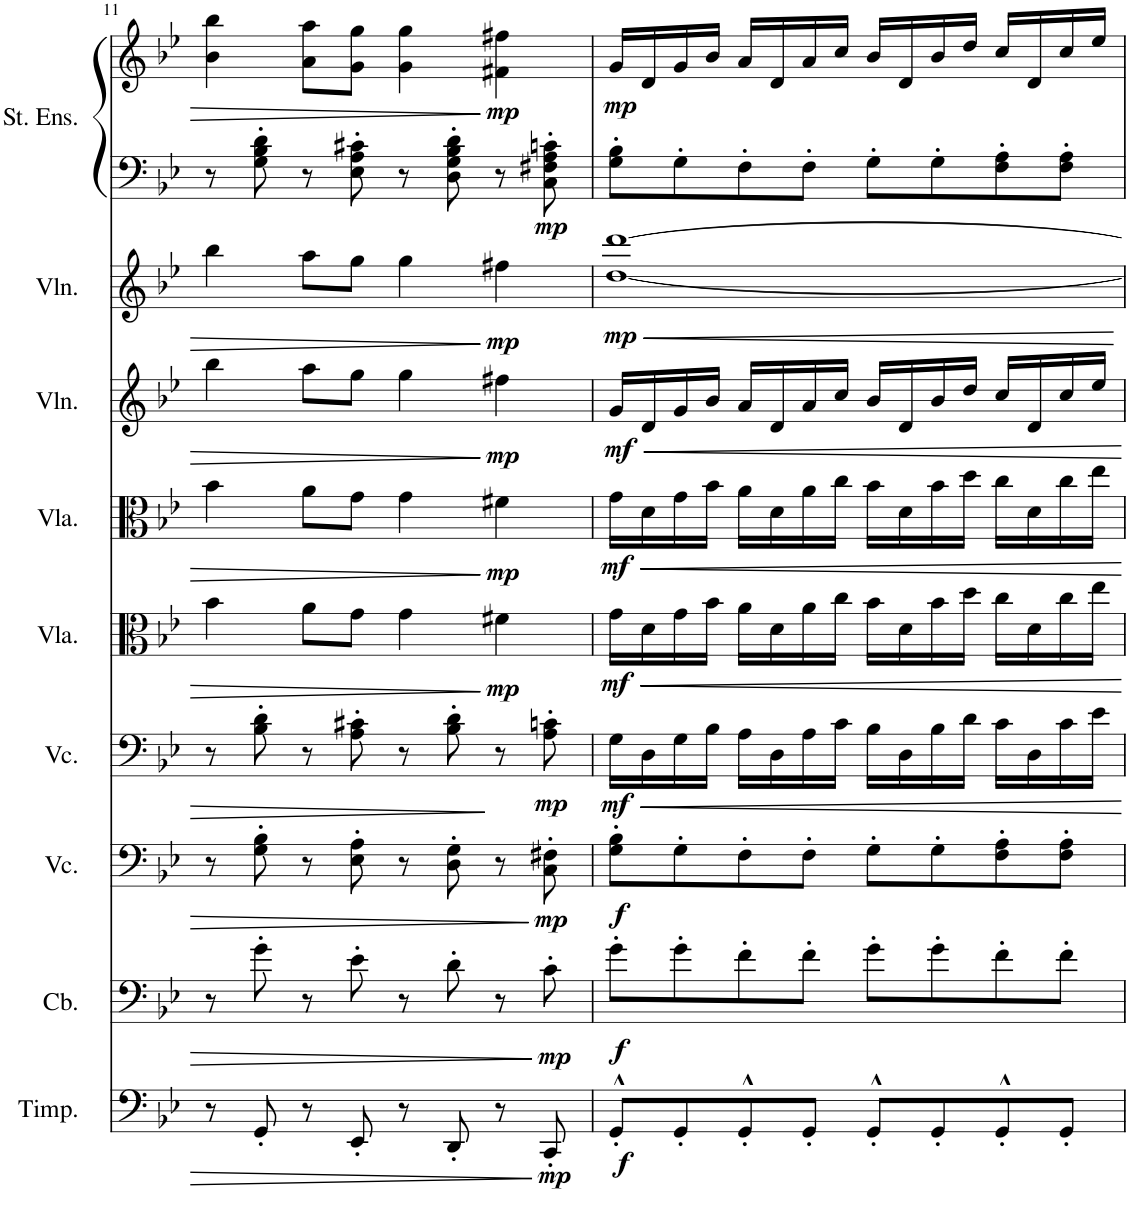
**kern	**dynam	**kern	**dynam	**kern	**dynam	**kern	**dynam	**kern	**dynam	**kern	**dynam	**kern	**dynam	**kern	**dynam	**kern	**kern	**dynam
*part9	*part9	*part8	*part8	*part7	*part7	*part6	*part6	*part5	*part5	*part4	*part4	*part3	*part3	*part2	*part2	*part1	*part1	*part1
*staff10	*staff10	*staff9	*staff9	*staff8	*staff8	*staff7	*staff7	*staff6	*staff6	*staff5	*staff5	*staff4	*staff4	*staff3	*staff3	*staff2	*staff1	*staff1/2
*I"Timpani	*	*I"Contrabass	*	*I"Cello 2	*	*I"Cello 1	*	*I"Viola 2	*	*I"Viola	*	*I"Violin 2	*	*I"Violin	*	*I"Strings	*	*
*I'Timp.	*	*I'Cb.	*	*	*	*	*	*I'Vla.	*	*I'Vla.	*	*I'Vln.	*	*I'Vln.	*	*	*	*
!!LO:PB:g=z
*clefF4	*	*clefF4	*	*clefF4	*	*clefF4	*	*clefC3	*	*clefC3	*	*clefG2	*	*clefG2	*	*clefF4	*clefG2	*
*	*	*Trd7c12	*	*	*	*	*	*	*	*	*	*	*	*	*	*	*	*
*k[b-e-]	*	*k[b-e-]	*	*k[b-e-]	*	*k[b-e-]	*	*k[b-e-]	*	*k[b-e-]	*	*k[b-e-]	*	*k[b-e-]	*	*k[b-e-]	*k[b-e-]	*
*M4/4	*	*M4/4	*	*M4/4	*	*M4/4	*	*M4/4	*	*M4/4	*	*M4/4	*	*M4/4	*	*M4/4	*M4/4	*
=11	=11	=11	=11	=11	=11	=11	=11	=11	=11	=11	=11	=11	=11	=11	=11	=11	=11	=11
8r	.	8r	.	8r	.	8r	.	4b-\	.	4b-\	.	4bb-\	.	4bb-\	.	8r	4b-\ 4bb-\	.
8GG'/	.	8g'\	.	8G\' 8B-\'	.	8B-\' 8d\'	.	.	.	.	.	.	.	.	.	8G\' 8B-\' 8d\'	.	.
8r	.	8r	.	8r	.	8r	.	8a\L	.	8a\L	.	8aa\L	.	8aa\L	.	8r	8a\ 8aa\L	.
8EE-'/	.	8e-'\	.	8E-\' 8A\'	.	8A\' 8c#X\'	.	8g\J	.	8g\J	.	8gg\J	.	8gg\J	.	8E-\' 8A\' 8c#X\'	8g\ 8gg\J	.
8r	.	8r	.	8r	.	8r	.	4g\	.	4g\	.	4gg\	.	4gg\	.	8r	4g\ 4gg\	.
8DD'/	.	8d'\	.	8D\' 8G\'	.	8B-\' 8d\'	.	.	.	.	.	.	.	.	.	8D\' 8G\' 8B-\' 8d\'	.	.
!	!	!	!	!	!	!	!	!	!LO:DY:b	!	!LO:DY:b	!	!LO:DY:b	!	!LO:DY:b	!	!	!LO:DY:b
8r	.	8r	.	8r	.	8r	.	4f#X\	mp	4f#X\	mp	4ff#X\	mp	4ff#X\	mp	8r	4f#X\ 4ff#X\	mp
!	!LO:DY:b	!	!LO:DY:b	!	!LO:DY:b	!	!LO:DY:b	!	!	!	!	!	!	!	!	!	!	!LO:DY:b=2
8CC'/	mp	8c'\	mp	8C\' 8F#X\'	mp	8A\' 8cn\'	mp	.	.	.	.	.	.	.	.	8C\' 8F#X\' 8A\' 8cn\'	.	mp
=12	=12	=12	=12	=12	=12	=12	=12	=12	=12	=12	=12	=12	=12	=12	=12	=12	=12	=12
!	!LO:DY:b	!	!LO:DY:b	!	!LO:DY:b	!	!LO:DY:b	!	!LO:DY:b	!	!LO:DY:b	!	!LO:DY:b	!	!LO:HP:b	!	!	!
!	!	!	!	!	!	!	!	!	!	!	!	!	!	!	!LO:DY:n=1:b	!	!	!LO:DY:b
8GG'^^/L	f	8g'\L	f	8G\' 8B-\'L	f	16G\LL	mf	16g\LL	mf	16g\LL	mf	16g/LL	mf	[1dd [1ddd	< mp	8G\' 8B-\'L	16g/LL	mp
.	.	.	.	.	.	16D\	.	16d\	.	16d\	.	16d/	.	.	.	.	16d/	.
8GG'/	.	8g'\	.	8G'\	.	16G\	.	16g\	.	16g\	.	16g/	.	.	.	8G'\	16g/	.
.	.	.	.	.	.	16B-\JJ	.	16b-\JJ	.	16b-\JJ	.	16b-/JJ	.	.	.	.	16b-/JJ	.
8GG'^^/	.	8f'\	.	8F'\	.	16A\LL	.	16a\LL	.	16a\LL	.	16a/LL	.	.	.	8F'\	16a/LL	.
.	.	.	.	.	.	16D\	.	16d\	.	16d\	.	16d/	.	.	.	.	16d/	.
8GG'/J	.	8f'\J	.	8F'\J	.	16A\	.	16a\	.	16a\	.	16a/	.	.	.	8F'\J	16a/	.
.	.	.	.	.	.	16c\JJ	.	16cc\JJ	.	16cc\JJ	.	16cc/JJ	.	.	.	.	16cc/JJ	.
8GG'^^/L	.	8g'\L	.	8G'\L	.	16B-\LL	.	16b-\LL	.	16b-\LL	.	16b-/LL	.	.	.	8G'\L	16b-/LL	.
.	.	.	.	.	.	16D\	.	16d\	.	16d\	.	16d/	.	.	.	.	16d/	.
8GG'/	.	8g'\	.	8G'\	.	16B-\	.	16b-\	.	16b-\	.	16b-/	.	.	.	8G'\	16b-/	.
.	.	.	.	.	.	16d\JJ	.	16dd\JJ	.	16dd\JJ	.	16dd/JJ	.	.	.	.	16dd/JJ	.
8GG'^^/	.	8f'\	.	8F\' 8A\'	.	16c\LL	.	16cc\LL	.	16cc\LL	.	16cc/LL	.	.	.	8F\' 8A\'	16cc/LL	.
.	.	.	.	.	.	16D\	.	16d\	.	16d\	.	16d/	.	.	.	.	16d/	.
8GG'/J	.	8f'\J	.	8F\' 8A\'J	.	16c\	.	16cc\	.	16cc\	.	16cc/	.	.	.	8F\' 8A\'J	16cc/	.
.	.	.	.	.	.	16e-\JJ	.	16ee-\JJ	.	16ee-\JJ	.	16ee-/JJ	.	.	.	.	16ee-/JJ	.
.	.	.	.	.	.	.	.	.	.	.	.	.	.	.	[	.	.	.
=	=	=	=	=	=	=	=	=	=	=	=	=	=	=	=	=	=	=
*-	*-	*-	*-	*-	*-	*-	*-	*-	*-	*-	*-	*-	*-	*-	*-	*-	*-	*-
